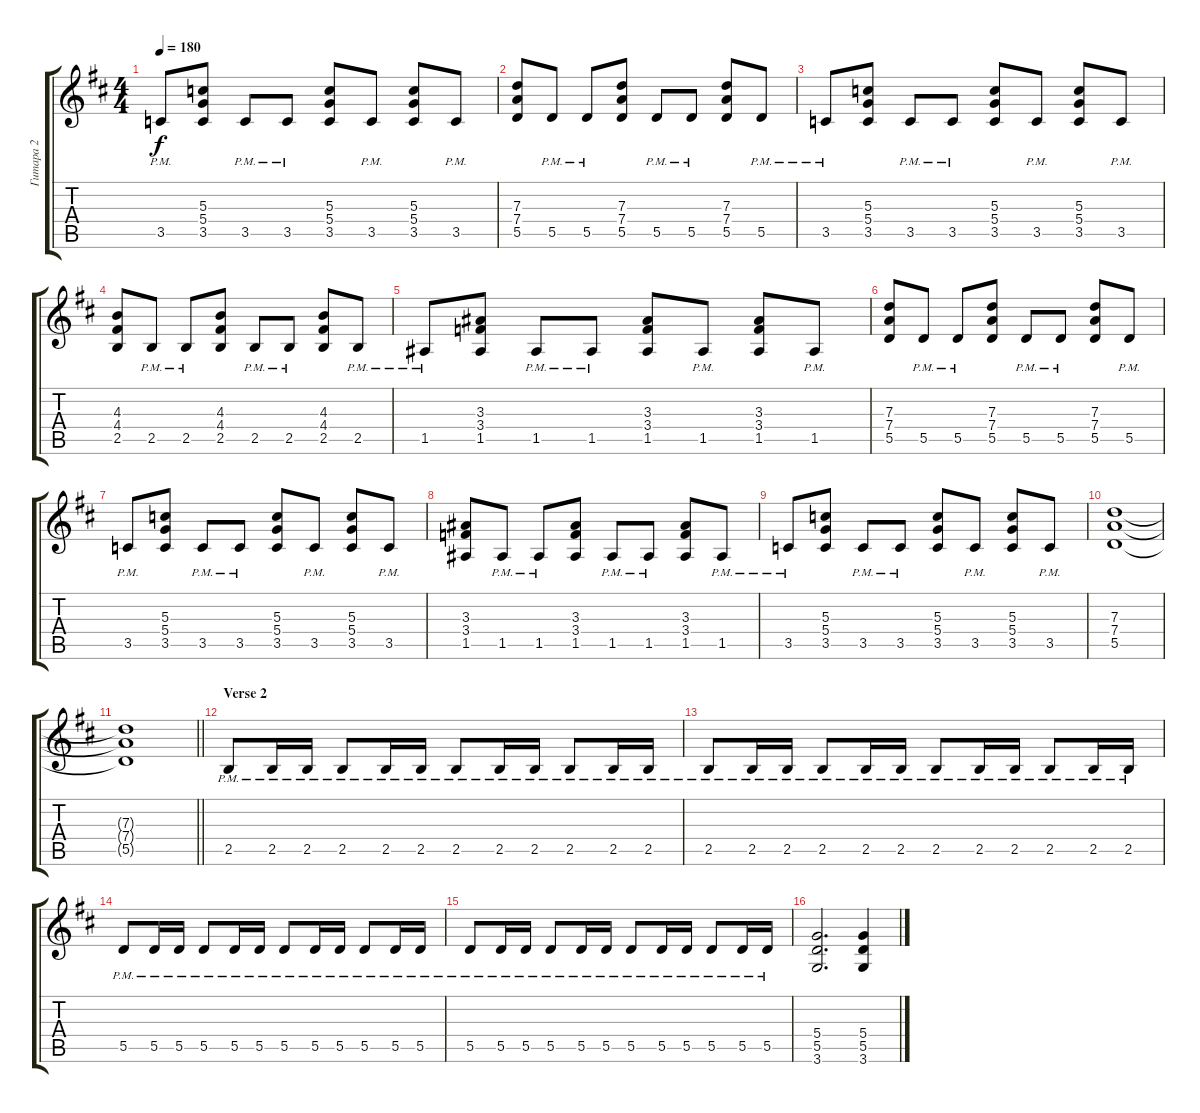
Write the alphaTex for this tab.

\track ("Гитара 2" "Гитара 2") {instrument distortionguitar}
\staff {score tabs}
\tuning (E4 B3 G3 D3 A2 E2) {hide}
\ts (4 4)
\tempo 180
\clef g2
\ks bminor
3.5{pm}.8{dy f} (5.3 5.4 3.5).8 3.5{pm}.8 3.5{pm}.8 (5.3 5.4 3.5).8 3.5{pm}.8 (5.3 5.4 3.5).8 3.5{pm}.8 |
(7.3 7.4 5.5).8 5.5{pm}.8 5.5{pm}.8 (7.3 7.4 5.5).8 5.5{pm}.8 5.5{pm}.8 (7.3 7.4 5.5).8 5.5{pm}.8 |
3.5{pm}.8 (5.3 5.4 3.5).8 3.5{pm}.8 3.5{pm}.8 (5.3 5.4 3.5).8 3.5{pm}.8 (5.3 5.4 3.5).8 3.5{pm}.8 |
(4.3 4.4 2.5).8 2.5{pm}.8 2.5{pm}.8 (4.3 4.4 2.5).8 2.5{pm}.8 2.5{pm}.8 (4.3 4.4 2.5).8 2.5{pm}.8 |
1.5{pm}.8 (3.3 3.4 1.5).8 1.5{pm}.8 1.5{pm}.8 (3.3 3.4 1.5).8 1.5{pm}.8 (3.3 3.4 1.5).8 1.5{pm}.8 |
(7.3 7.4 5.5).8 5.5{pm}.8 5.5{pm}.8 (7.3 7.4 5.5).8 5.5{pm}.8 5.5{pm}.8 (7.3 7.4 5.5).8 5.5{pm}.8 |
3.5{pm}.8 (5.3 5.4 3.5).8 3.5{pm}.8 3.5{pm}.8 (5.3 5.4 3.5).8 3.5{pm}.8 (5.3 5.4 3.5).8 3.5{pm}.8 |
(3.3 3.4 1.5).8 1.5{pm}.8 1.5{pm}.8 (3.3 3.4 1.5).8 1.5{pm}.8 1.5{pm}.8 (3.3 3.4 1.5).8 1.5{pm}.8 |
3.5{pm}.8 (5.3 5.4 3.5).8 3.5{pm}.8 3.5{pm}.8 (5.3 5.4 3.5).8 3.5{pm}.8 (5.3 5.4 3.5).8 3.5{pm}.8 |
(7.3 7.4 5.5).1 |
\barLineRight lightlight
(7.3{t} 7.4{t} 5.5{t}).1 |
\section ("" "Verse 2")
2.5{pm}.8 2.5{pm}.16 2.5{pm}.16 2.5{pm}.8 2.5{pm}.16 2.5{pm}.16 2.5{pm}.8 2.5{pm}.16 2.5{pm}.16 2.5{pm}.8 2.5{pm}.16 2.5{pm}.16 |
2.5{pm}.8 2.5{pm}.16 2.5{pm}.16 2.5{pm}.8 2.5{pm}.16 2.5{pm}.16 2.5{pm}.8 2.5{pm}.16 2.5{pm}.16 2.5{pm}.8 2.5{pm}.16 2.5{pm}.16 |
5.5{pm}.8 5.5{pm}.16 5.5{pm}.16 5.5{pm}.8 5.5{pm}.16 5.5{pm}.16 5.5{pm}.8 5.5{pm}.16 5.5{pm}.16 5.5{pm}.8 5.5{pm}.16 5.5{pm}.16 |
5.5{pm}.8 5.5{pm}.16 5.5{pm}.16 5.5{pm}.8 5.5{pm}.16 5.5{pm}.16 5.5{pm}.8 5.5{pm}.16 5.5{pm}.16 5.5{pm}.8 5.5{pm}.16 5.5{pm}.16 |
(5.4 5.5 3.6).2{d} (5.4 5.5 3.6).4
